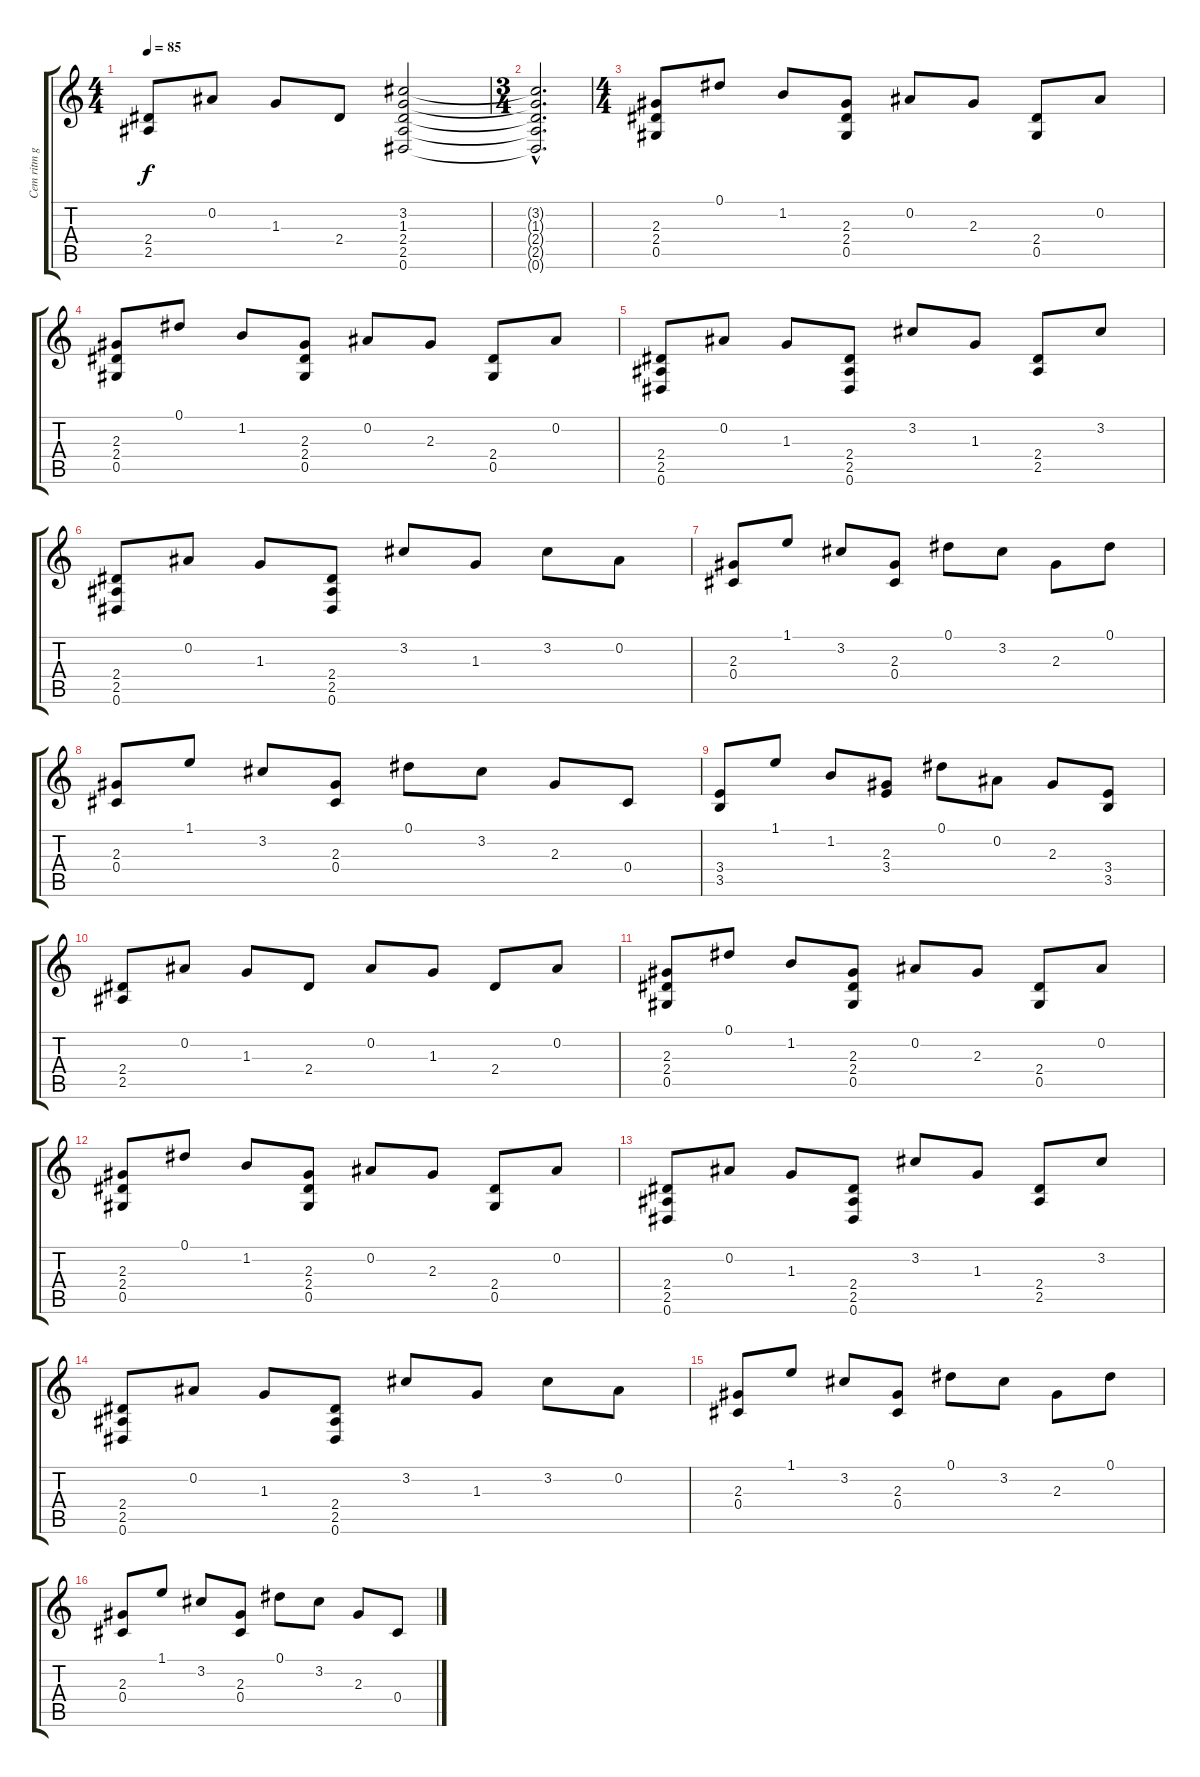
\track ("Cem ritm gitar" "Cem ritm g") {instrument acousticguitarnylon}
\staff {score tabs}
\tuning (Eb4 Bb3 Gb3 Db3 Ab2 Eb2) {hide}
\ts (4 4)
\tempo 85
\clef g2
\ks c
(2.4 2.5).8{dy f} 0.2.8 1.3.8 2.4.8 (3.2 1.3 2.4 2.5 0.6).2 |
\ts (3 4)
(3.2{hac t} 1.3{hac t} 2.4{hac t} 2.5{hac t} 0.6{hac t}).2{d} |
\ts (4 4)
(2.3 2.4 0.5).8 0.1.8 1.2.8 (2.3 2.4 0.5).8 0.2.8 2.3.8 (2.4 0.5).8 0.2.8 |
(2.3 2.4 0.5).8 0.1.8 1.2.8 (2.3 2.4 0.5).8 0.2.8 2.3.8 (2.4 0.5).8 0.2.8 |
(2.4 2.5 0.6).8 0.2.8 1.3.8 (2.4 2.5 0.6).8 3.2.8 1.3.8 (2.4 2.5).8 3.2.8 |
(2.4 2.5 0.6).8 0.2.8 1.3.8 (2.4 2.5 0.6).8 3.2.8 1.3.8 3.2.8 0.2.8 |
(2.3 0.4).8 1.1.8 3.2.8 (2.3 0.4).8 0.1.8 3.2.8 2.3.8 0.1.8 |
(2.3 0.4).8 1.1.8 3.2.8 (2.3 0.4).8 0.1.8 3.2.8 2.3.8 0.4.8 |
(3.4 3.5).8 1.1.8 1.2.8 (2.3 3.4).8 0.1.8 0.2.8 2.3.8 (3.4 3.5).8 |
(2.4 2.5).8 0.2.8 1.3.8 2.4.8 0.2.8 1.3.8 2.4.8 0.2.8 |
(2.3 2.4 0.5).8 0.1.8 1.2.8 (2.3 2.4 0.5).8 0.2.8 2.3.8 (2.4 0.5).8 0.2.8 |
(2.3 2.4 0.5).8 0.1.8 1.2.8 (2.3 2.4 0.5).8 0.2.8 2.3.8 (2.4 0.5).8 0.2.8 |
(2.4 2.5 0.6).8 0.2.8 1.3.8 (2.4 2.5 0.6).8 3.2.8 1.3.8 (2.4 2.5).8 3.2.8 |
(2.4 2.5 0.6).8 0.2.8 1.3.8 (2.4 2.5 0.6).8 3.2.8 1.3.8 3.2.8 0.2.8 |
(2.3 0.4).8 1.1.8 3.2.8 (2.3 0.4).8 0.1.8 3.2.8 2.3.8 0.1.8 |
(2.3 0.4).8 1.1.8 3.2.8 (2.3 0.4).8 0.1.8 3.2.8 2.3.8 0.4.8
